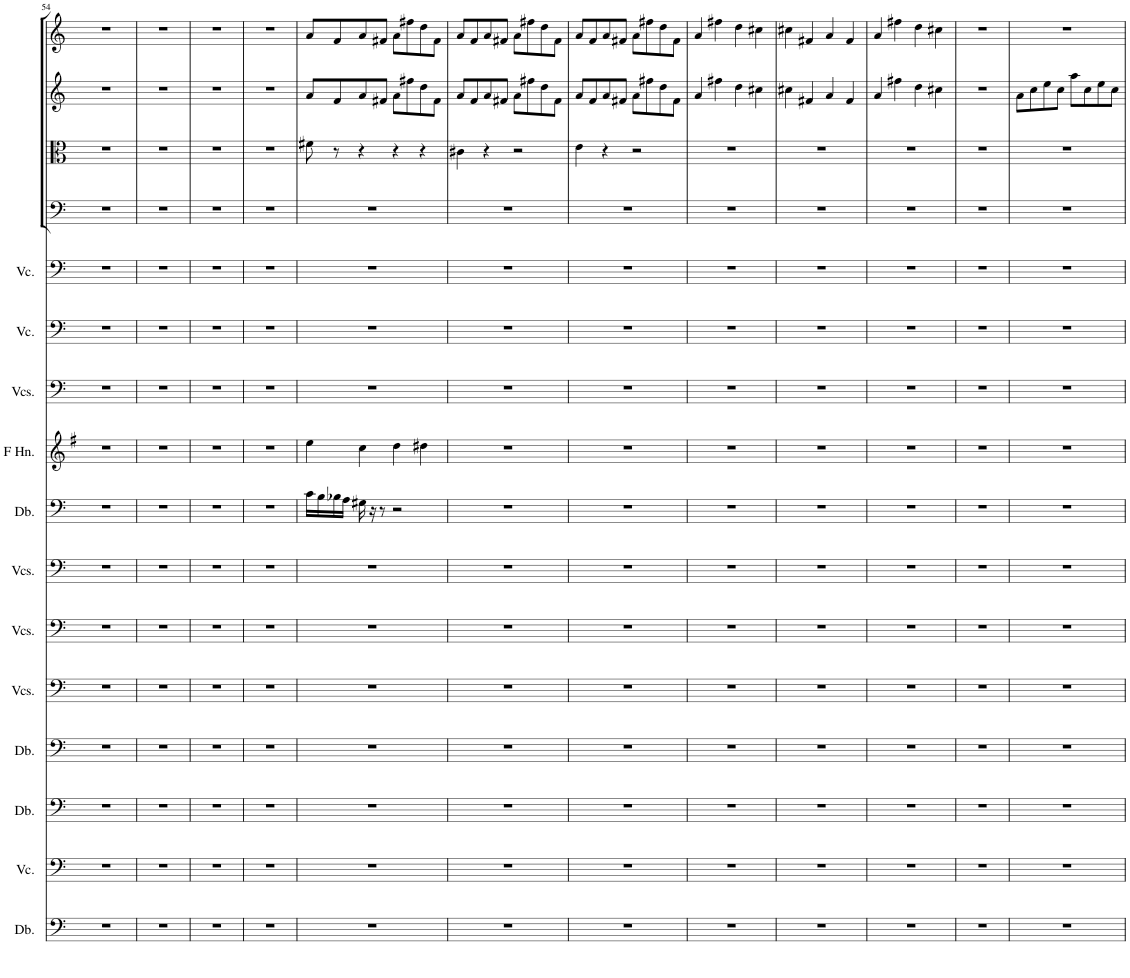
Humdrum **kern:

**kern	**kern	**kern	**kern	**kern	**kern	**kern	**kern	**kern	**kern	**kern	**kern	**kern	**kern	**kern	**kern
*part16	*part15	*part14	*part13	*part12	*part11	*part10	*part9	*part8	*part7	*part6	*part5	*part4	*part3	*part2	*part1
*staff16	*staff15	*staff14	*staff13	*staff12	*staff11	*staff10	*staff9	*staff8	*staff7	*staff6	*staff5	*staff4	*staff3	*staff2	*staff1
*I"Double Bass	*I"Violoncello	*I"Double Bass	*I"Double Bass	*I"Violoncellos	*I"Violoncellos	*I"Violoncellos	*I"Double Bass	*I"Horn in F	*I"Violoncellos	*I"Violoncello	*I"Violoncello	*I"Violoncello	*I"Viola	*I"Violin II	*I"Violin I
*I'Db.	*I'Vc.	*I'Db.	*I'Db.	*I'Vcs.	*I'Vcs.	*I'Vcs.	*I'Db.	*	*I'Vcs.	*I'Vc.	*I'Vc.	*I'Vc	*I'Vla	*I'Vln	*I'Vln
!!LO:PB:g=z
*clefF4	*clefF4	*clefF4	*clefF4	*clefF4	*clefF4	*clefF4	*clefF4	*clefG2	*clefF4	*clefF4	*clefF4	*clefF4	*clefC3	*clefG2	*clefG2
*Trd7c12	*	*Trd7c12	*Trd7c12	*	*	*	*Trd7c12	*Trd4c7	*	*	*	*	*	*	*
*k[]	*k[]	*k[]	*k[]	*k[]	*k[]	*k[]	*k[]	*k[f#]	*k[]	*k[]	*k[]	*k[]	*k[]	*k[]	*k[]
*M4/4	*M4/4	*M4/4	*M4/4	*M4/4	*M4/4	*M4/4	*M4/4	*M4/4	*M4/4	*M4/4	*M4/4	*M4/4	*M4/4	*M4/4	*M4/4
=54	=54	=54	=54	=54	=54	=54	=54	=54	=54	=54	=54	=54	=54	=54	=54
1r	1r	1r	1r	1r	1r	1r	1r	1r	1r	1r	1r	1r	1r	1r	1r
=55	=55	=55	=55	=55	=55	=55	=55	=55	=55	=55	=55	=55	=55	=55	=55
1r	1r	1r	1r	1r	1r	1r	1r	1r	1r	1r	1r	1r	1r	1r	1r
=56	=56	=56	=56	=56	=56	=56	=56	=56	=56	=56	=56	=56	=56	=56	=56
1r	1r	1r	1r	1r	1r	1r	1r	1r	1r	1r	1r	1r	1r	1r	1r
=57	=57	=57	=57	=57	=57	=57	=57	=57	=57	=57	=57	=57	=57	=57	=57
1r	1r	1r	1r	1r	1r	1r	1r	1r	1r	1r	1r	1r	1r	1r	1r
=58	=58	=58	=58	=58	=58	=58	=58	=58	=58	=58	=58	=58	=58	=58	=58
1r	1r	1r	1r	1r	1r	1r	16c\LL	4ee\	1r	1r	1r	1r	8f#X\	8a/L	8a/L
.	.	.	.	.	.	.	16B\	.	.	.	.	.	.	.	.
.	.	.	.	.	.	.	16B-X\	.	.	.	.	.	8r	8f/	8f/
.	.	.	.	.	.	.	16A\JJ	.	.	.	.	.	.	.	.
.	.	.	.	.	.	.	16G#X\	4cc\	.	.	.	.	4r	8a/	8a/
.	.	.	.	.	.	.	16r	.	.	.	.	.	.	.	.
.	.	.	.	.	.	.	8r	.	.	.	.	.	.	8f#X/J	8f#X/J
.	.	.	.	.	.	.	2r	4dd\	.	.	.	.	4r	8a\L	8a\L
.	.	.	.	.	.	.	.	.	.	.	.	.	.	8ff#X\	8ff#X\
.	.	.	.	.	.	.	.	4dd#X\	.	.	.	.	4r	8dd\	8dd\
.	.	.	.	.	.	.	.	.	.	.	.	.	.	8f#\J	8f#\J
=59	=59	=59	=59	=59	=59	=59	=59	=59	=59	=59	=59	=59	=59	=59	=59
1r	1r	1r	1r	1r	1r	1r	1r	1r	1r	1r	1r	1r	4c#X\	8a/L	8a/L
.	.	.	.	.	.	.	.	.	.	.	.	.	.	8f/	8f/
.	.	.	.	.	.	.	.	.	.	.	.	.	4r	8a/	8a/
.	.	.	.	.	.	.	.	.	.	.	.	.	.	8f#X/J	8f#X/J
.	.	.	.	.	.	.	.	.	.	.	.	.	2r	8a\L	8a\L
.	.	.	.	.	.	.	.	.	.	.	.	.	.	8ff#X\	8ff#X\
.	.	.	.	.	.	.	.	.	.	.	.	.	.	8dd\	8dd\
.	.	.	.	.	.	.	.	.	.	.	.	.	.	8f#\J	8f#\J
=60	=60	=60	=60	=60	=60	=60	=60	=60	=60	=60	=60	=60	=60	=60	=60
1r	1r	1r	1r	1r	1r	1r	1r	1r	1r	1r	1r	1r	4e\	8a/L	8a/L
.	.	.	.	.	.	.	.	.	.	.	.	.	.	8f/	8f/
.	.	.	.	.	.	.	.	.	.	.	.	.	4r	8a/	8a/
.	.	.	.	.	.	.	.	.	.	.	.	.	.	8f#X/J	8f#X/J
.	.	.	.	.	.	.	.	.	.	.	.	.	2r	8a\L	8a\L
.	.	.	.	.	.	.	.	.	.	.	.	.	.	8ff#X\	8ff#X\
.	.	.	.	.	.	.	.	.	.	.	.	.	.	8dd\	8dd\
.	.	.	.	.	.	.	.	.	.	.	.	.	.	8f#\J	8f#\J
=61	=61	=61	=61	=61	=61	=61	=61	=61	=61	=61	=61	=61	=61	=61	=61
1r	1r	1r	1r	1r	1r	1r	1r	1r	1r	1r	1r	1r	1r	4a/	4a/
.	.	.	.	.	.	.	.	.	.	.	.	.	.	4ff#X\	4ff#X\
.	.	.	.	.	.	.	.	.	.	.	.	.	.	4dd\	4dd\
.	.	.	.	.	.	.	.	.	.	.	.	.	.	4cc#X\	4cc#X\
=62	=62	=62	=62	=62	=62	=62	=62	=62	=62	=62	=62	=62	=62	=62	=62
1r	1r	1r	1r	1r	1r	1r	1r	1r	1r	1r	1r	1r	1r	4cc#X\	4cc#X\
.	.	.	.	.	.	.	.	.	.	.	.	.	.	4f#X/	4f#X/
.	.	.	.	.	.	.	.	.	.	.	.	.	.	4a/	4a/
.	.	.	.	.	.	.	.	.	.	.	.	.	.	4f#/	4f#/
=63	=63	=63	=63	=63	=63	=63	=63	=63	=63	=63	=63	=63	=63	=63	=63
1r	1r	1r	1r	1r	1r	1r	1r	1r	1r	1r	1r	1r	1r	4a/	4a/
.	.	.	.	.	.	.	.	.	.	.	.	.	.	4ff#X\	4ff#X\
.	.	.	.	.	.	.	.	.	.	.	.	.	.	4dd\	4dd\
.	.	.	.	.	.	.	.	.	.	.	.	.	.	4cc#X\	4cc#X\
=64	=64	=64	=64	=64	=64	=64	=64	=64	=64	=64	=64	=64	=64	=64	=64
1r	1r	1r	1r	1r	1r	1r	1r	1r	1r	1r	1r	1r	1r	1r	1r
=65	=65	=65	=65	=65	=65	=65	=65	=65	=65	=65	=65	=65	=65	=65	=65
1r	1r	1r	1r	1r	1r	1r	1r	1r	1r	1r	1r	1r	1r	8a\L	1r
.	.	.	.	.	.	.	.	.	.	.	.	.	.	8cc\	.
.	.	.	.	.	.	.	.	.	.	.	.	.	.	8ee\	.
.	.	.	.	.	.	.	.	.	.	.	.	.	.	8cc\J	.
.	.	.	.	.	.	.	.	.	.	.	.	.	.	8aa\L	.
.	.	.	.	.	.	.	.	.	.	.	.	.	.	8cc\	.
.	.	.	.	.	.	.	.	.	.	.	.	.	.	8ee\	.
.	.	.	.	.	.	.	.	.	.	.	.	.	.	8cc\J	.
=	=	=	=	=	=	=	=	=	=	=	=	=	=	=	=
*-	*-	*-	*-	*-	*-	*-	*-	*-	*-	*-	*-	*-	*-	*-	*-
